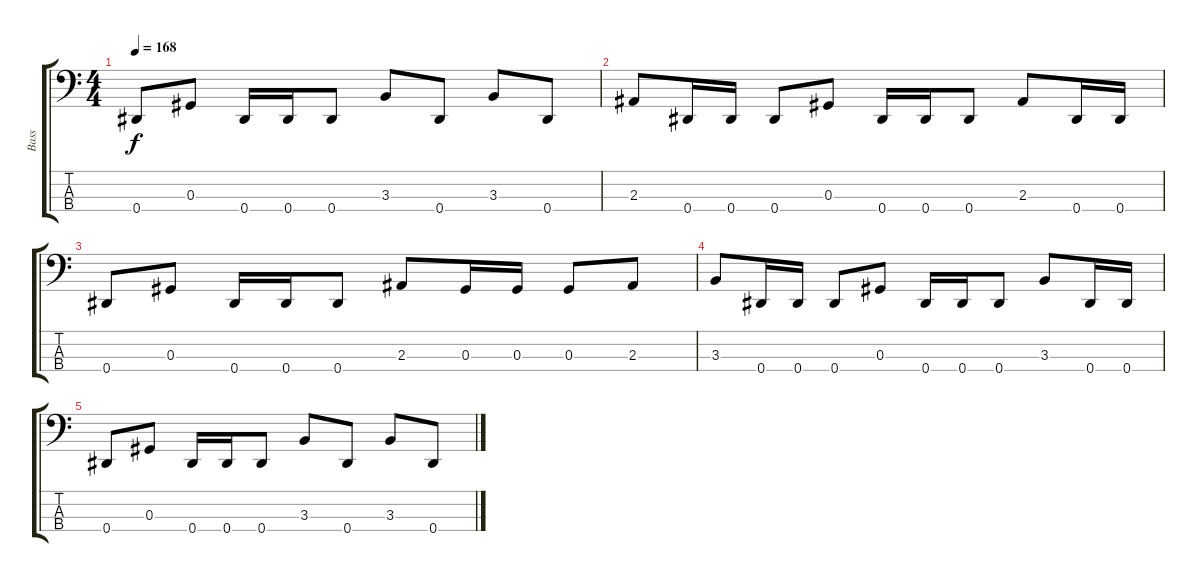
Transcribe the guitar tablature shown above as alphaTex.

\track ("Bass" "Bass") {instrument electricbasspick}
\staff {score tabs}
\tuning (Gb2 Db2 Ab1 Eb1) {hide}
\ts (4 4)
\tempo 168
\clef f4
\ks c
0.4.8{dy f} 0.3.8 0.4.16 0.4.16 0.4.8 3.3.8 0.4.8 3.3.8 0.4.8 |
2.3.8{volume 2} 0.4.16 0.4.16 0.4.8 0.3.8 0.4.16 0.4.16 0.4.8 2.3.8 0.4.16 0.4.16 |
0.4.8 0.3.8 0.4.16 0.4.16 0.4.8 2.3.8 0.3.16 0.3.16 0.3.8 2.3.8 |
3.3.8 0.4.16 0.4.16 0.4.8 0.3.8 0.4.16 0.4.16 0.4.8 3.3.8 0.4.16 0.4.16 |
0.4.8 0.3.8 0.4.16 0.4.16 0.4.8 3.3.8 0.4.8 3.3.8 0.4.8
